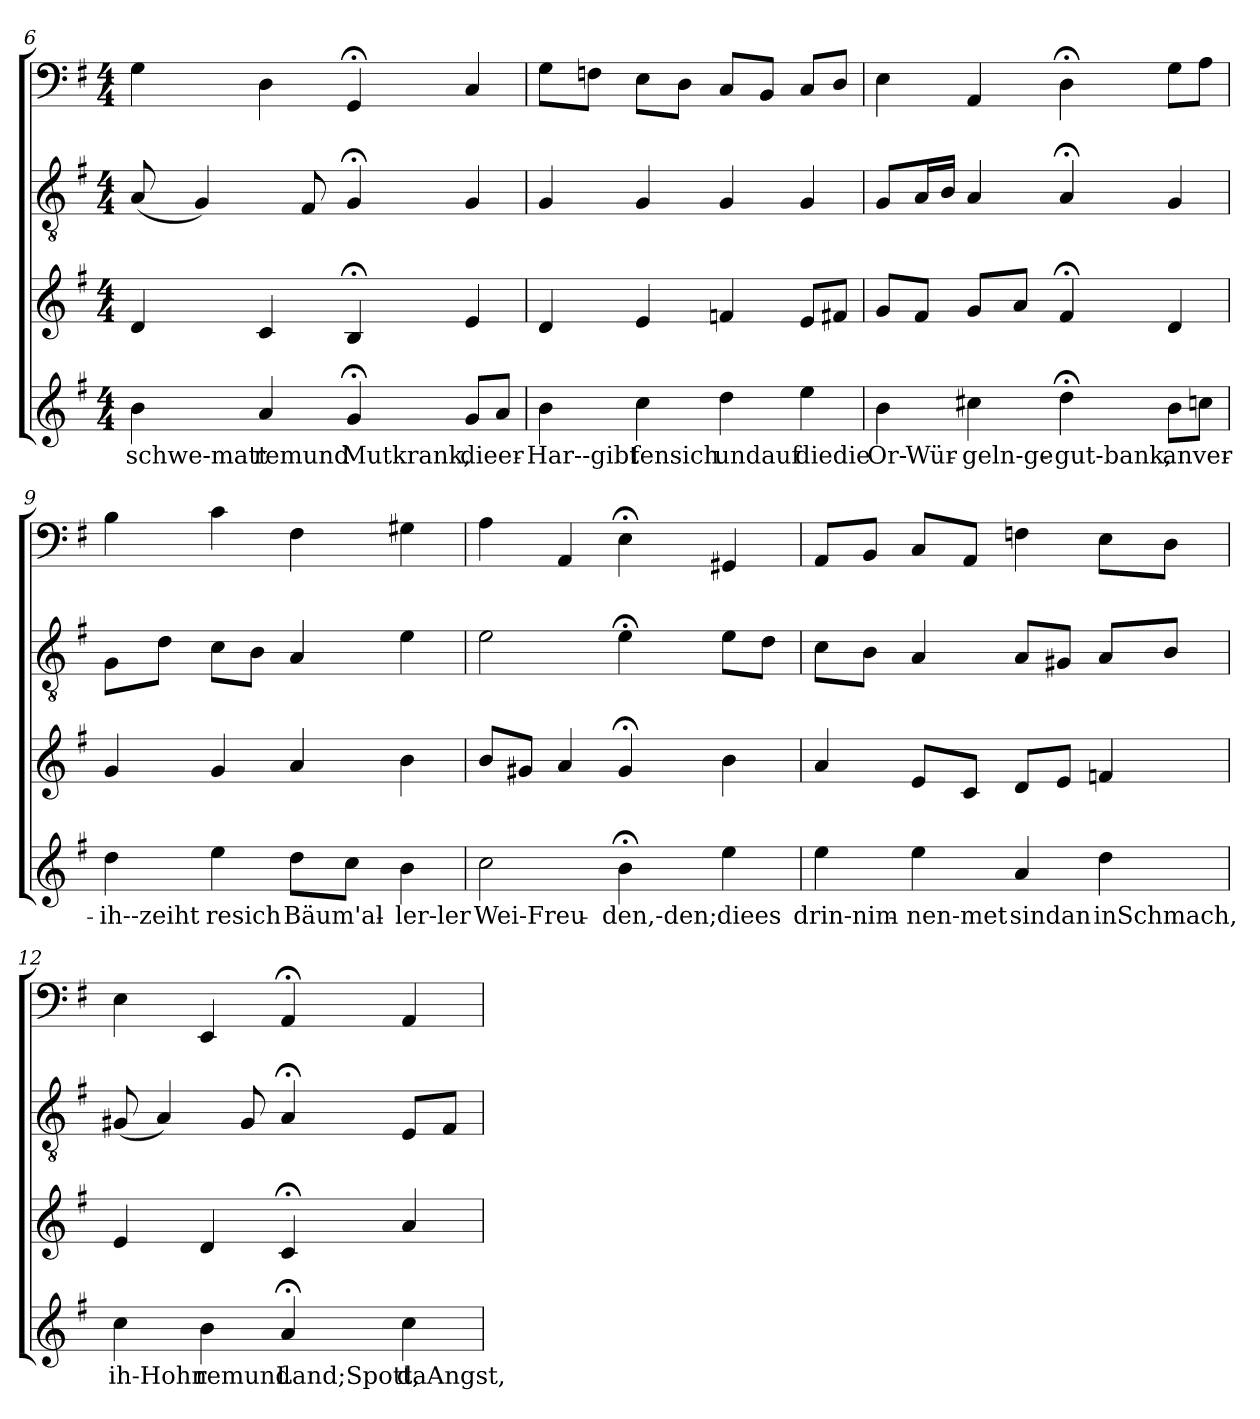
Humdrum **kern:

**kern	**text	**kern	**kern	**kern
*part4	*part4	*part3	*part2	*part1
*staff4	*staff4	*staff3	*staff2	*staff1
*clefG2	*	*clefG2	*clefGv2	*clefF4
*k[f#]	*	*k[f#]	*k[f#]	*k[f#]
*G:	*	*G:	*G:	*G:
*M4/4	*	*M4/4	*M4/4	*M4/4
=6	=6	=6	=6	=6
4b\	schwe-matt	4d/	(8A/	4G\
.	.	.	4G/)	.
4a/	-remund	4c/	.	4D\
.	.	.	8F#/	.
4g;</	Mutkrank,	4B;</	4G;</	4GG;</
8g/L	dieer-	4e/	4G/	4C/
8a/J	.	.	.	.
=7	=7	=7	=7	=7
4b\	Har--gibt	4d/	4G/	8G\L
.	.	.	.	8Fn\J
4cc\	-fensich	4e/	4G/	8E\L
.	.	.	.	8D\J
4dd\	undauf	4fn/	4G/	8C/L
.	.	.	.	8BB/J
4ee\	diedie	8e/L	4G/	8C/L
.	.	8f#X/J	.	8D/J
=8	=8	=8	=8	=8
4b\	Or-Wür-	8g/L	8G/L	4E\
.	.	8f#/J	16A/L	.
.	.	.	16B/JJ	.
4cc#X\	-geln-ge-	8g/L	4A/	4AA/
.	.	8a/J	.	.
4dd;<\	gut-bank,	4f#;</	4A;</	4D;<\
8b\L	anver-	4d/	4G/	8G\L
8ccn\J	.	.	.	8A\J
=9	=9	=9	=9	=9
4dd\	ih--zeiht	4g/	8G\L	4B\
.	.	.	8d\J	.
4ee\	-resich	4g/	8c\L	4c\
.	.	.	8B\J	.
8dd\L	Bäum'al-	4a/	4A/	4F#\
8cc\J	.	.	.	.
4b\	ler-ler	4b\	4e\	4G#X\
=10	=10	=10	=10	=10
2cc\	Wei-Freu-	8b/L	2e\	4A\
.	.	8g#X/J	.	.
.	.	4a/	.	4AA/
4b;<\	-den,-den;	4g#;</	4e;<\	4E;<\
4ee\	diees	4b\	8e\L	4GG#X/
.	.	.	8d\J	.
=11	=11	=11	=11	=11
4ee\	drin-nim-	4a/	8c\L	8AA/L
.	.	.	8B\J	8BB/J
4ee\	-nen-met	8e/L	4A/	8C/L
.	.	8c/J	.	8AA/J
4a/	sindan	8d/L	8A/L	4Fn\
.	.	8e/J	8G#X/J	.
4dd\	inSchmach,	4fn/	8A/L	8E\L
.	.	.	8B/J	8D\J
=12	=12	=12	=12	=12
4cc\	ih-Hohn	4e/	(8G#X/	4E\
.	.	.	4A/)	.
4b\	-remund	4d/	.	4EE/
.	.	.	8G#/	.
4a;</	Land;Spott,	4c;</	4A;</	4AA;</
4cc\	daAngst,	4a/	8E/L	4AA/
.	.	.	8F#/J	.
=	=	=	=	=
*-	*-	*-	*-	*-
